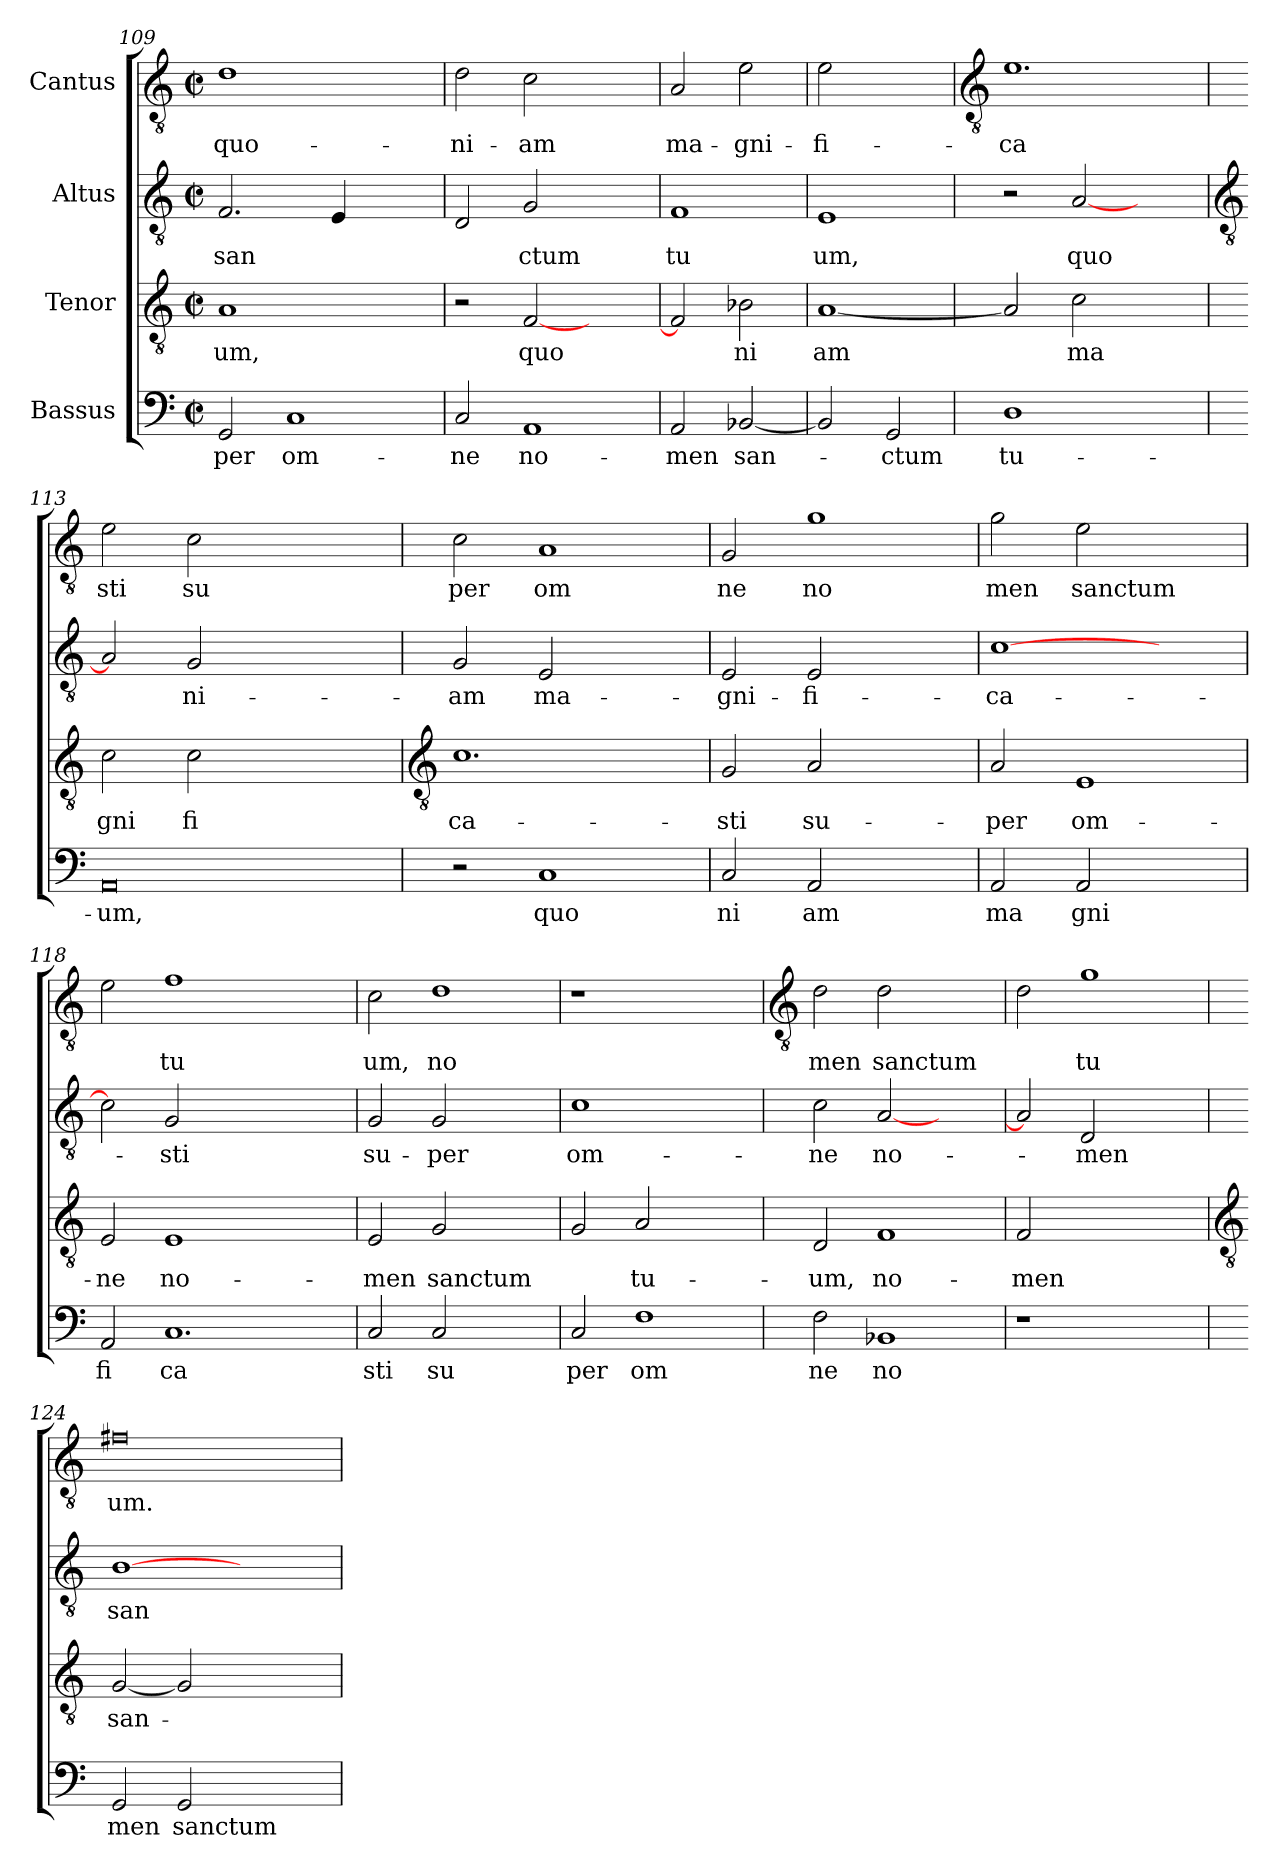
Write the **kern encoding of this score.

**kern	**text	**kern	**text	**kern	**text	**kern	**text
*part4	*part4	*part3	*part3	*part2	*part2	*part1	*part1
*staff4	*staff4	*staff3	*staff3	*staff2	*staff2	*staff1	*staff1
*I"Bassus	*	*I"Tenor	*	*I"Altus	*	*I"Cantus	*
*clefF4	*	*clefGv2	*	*clefGv2	*	*clefGv2	*
*k[]	*	*k[]	*	*k[]	*	*k[]	*
*C:	*	*C:	*	*C:	*	*C:	*
*M2/2	*	*M2/2	*	*M2/2	*	*M2/2	*
*met(c|)	*	*met(c|)	*	*met(c|)	*	*met(c|)	*
=109A	=109A	=109A	=109A	=109A	=109A	=109A	=109A
!	!LO:LY:b	!	!LO:LY:b	!	!LO:LY:b	!	!LO:LY:b
2GG/	-per	1A	um,	2.F/	san	1d	quo-
!	!LO:LY:b	!	!	!	!	!	!
1C	om-	.	.	.	.	.	.
.	.	.	.	4E/	.	.	.
.	.	2ryy	.	2ryy	.	2ryy	.
=110A	=110A	=110A	=110A	=110A	=110A	=110A	=110A
!	!LO:LY:b	!	!	!	!	!	!LO:LY:b
2C/	-ne	2r	.	2D/	.	2d\	-ni-
!	!LO:LY:b	!	!LO:LY:b	!	!LO:LY:b	!	!LO:LY:b
1AA	no-	[2F/	quo	2G/	ctum	2c\	-am
.	.	2ryy	.	2ryy	.	2ryy	.
=111A	=111A	=111A	=111A	=111A	=111A	=111A	=111A
!	!LO:LY:b	!	!	!	!LO:LY:b	!	!LO:LY:b
2AA/	-men	2F/]	.	1F	tu	2A/	ma-
!	!LO:LY:b	!	!LO:LY:b	!	!	!	!LO:LY:b
[2BB-X/	san-	2B-X\	ni	.	.	2e\	-gni-
=111B	=111B	=111B	=111B	=111B	=111B	=111B	=111B
!	!	!	!LO:LY:b	!	!LO:LY:b	!	!LO:LY:b
2BB-/]	.	[1A	am	1E	um,	2e\	-fi-
!	!LO:LY:b	!	!	!	!	!	!
2GG/	-ctum	.	.	.	.	2ryy	.
!!LO:LB:g=z
=112	=112	=112	=112	=112	=112	=112	=112
*	*	*	*	*	*	*clefGv2	*
!	!LO:LY:b	!	!	!	!	!	!LO:LY:b
1D	tu-	2A/]	.	2r	.	1.e	-ca
!	!	!	!LO:LY:b	!	!LO:LY:b	!	!
.	.	2c\	ma	[2A/	quo	.	.
2ryy	.	2ryy	.	2ryy	.	.	.
!!LO:LB:g=z
=113A	=113A	=113A	=113A	=113A	=113A	=113A	=113A
*	*	*	*	*clefGv2	*	*	*
!	!LO:LY:b	!	!LO:LY:b	!	!	!	!LO:LY:b
0AA	-um,	2c\	gni	2A/]	.	2e\	sti
!	!	!	!LO:LY:b	!	!LO:LY:b	!	!LO:LY:b
.	.	2c\	fi	2G/	ni-	2c\	su
.	.	1ryy	.	1ryy	.	1ryy	.
!!LO:LB:g=z
=114A	=114A	=114A	=114A	=114A	=114A	=114A	=114A
*	*	*clefGv2	*	*	*	*	*
!	!	!	!LO:LY:b	!	!LO:LY:b	!	!LO:LY:b
2r	.	1.c	ca-	2G/	-am	2c\	per
!	!LO:LY:b	!	!	!	!LO:LY:b	!	!LO:LY:b
1C	quo	.	.	2E/	ma-	1A	om
.	.	.	.	2ryy	.	.	.
=116A	=116A	=116A	=116A	=116A	=116A	=116A	=116A
!	!LO:LY:b	!	!LO:LY:b	!	!LO:LY:b	!	!LO:LY:b
2C/	ni	2G/	-sti	2E/	-gni-	2G/	ne
!	!LO:LY:b	!	!LO:LY:b	!	!LO:LY:b	!	!LO:LY:b
2AA/	am	2A/	su-	2E/	-fi-	1g	no
2ryy	.	2ryy	.	2ryy	.	.	.
=117A	=117A	=117A	=117A	=117A	=117A	=117A	=117A
!	!LO:LY:b	!	!LO:LY:b	!	!LO:LY:b	!	!LO:LY:b
2AA/	ma	2A/	-per	[1c	-ca-	2g\	men
!	!LO:LY:b	!	!LO:LY:b	!	!	!	!LO:LY:b
2AA/	gni	1E	om-	.	.	2e\	sanctum
2ryy	.	.	.	2ryy	.	2ryy	.
=118A	=118A	=118A	=118A	=118A	=118A	=118A	=118A
!	!LO:LY:b	!	!LO:LY:b	!	!	!	!
2AA/	fi	2E/	-ne	2c\]	.	2e\	.
!	!LO:LY:b	!	!LO:LY:b	!	!LO:LY:b	!	!LO:LY:b
1.C	ca	1E	no-	2G/	-sti	1f	tu
.	.	.	.	1ryy	.	.	.
.	.	2ryy	.	.	.	2ryy	.
=120A	=120A	=120A	=120A	=120A	=120A	=120A	=120A
!	!LO:LY:b	!	!LO:LY:b	!	!LO:LY:b	!	!LO:LY:b
2C/	sti	2E/	-men	2G/	su-	2c\	um,
!	!LO:LY:b	!	!LO:LY:b	!	!LO:LY:b	!	!LO:LY:b
2C/	su	2G/	sanctum	2G/	-per	1d	no
2ryy	.	2ryy	.	2ryy	.	.	.
=121A	=121A	=121A	=121A	=121A	=121A	=121A	=121A
!	!LO:LY:b	!	!	!	!LO:LY:b	!	!
2C/	per	2G/	.	1c	om-	1r	.
!	!LO:LY:b	!	!LO:LY:b	!	!	!	!
1F	om	2A/	tu-	.	.	.	.
.	.	2ryy	.	2ryy	.	2ryy	.
!!LO:LB:g=z
=122	=122	=122	=122	=122	=122	=122	=122
*	*	*	*	*	*	*clefGv2	*
!	!LO:LY:b	!	!LO:LY:b	!	!LO:LY:b	!	!LO:LY:b
2F\	ne	2D/	-um,	2c\	-ne	2d\	men
!	!LO:LY:b	!	!LO:LY:b	!	!LO:LY:b	!	!LO:LY:b
1BB-X	no	1F	no-	[2A/	no-	2d\	sanctum
.	.	.	.	2ryy	.	2ryy	.
=123	=123	=123	=123	=123	=123	=123	=123
!	!	!	!LO:LY:b	!	!	!	!
1r	.	2F/	-men	2A/]	.	2d\	.
!	!	!	!	!	!LO:LY:b	!	!LO:LY:b
.	.	1ryy	.	2D/	-men	1g	tu
2ryy	.	.	.	2ryy	.	.	.
!!LO:LB:g=z
=124	=124	=124	=124	=124	=124	=124	=124
*	*	*clefGv2	*	*	*	*	*
!	!LO:LY:b	!	!LO:LY:b	!	!LO:LY:b	!	!LO:LY:b
2GG/	men	[2G/	san-	[1B	san-	0f#X	um.
!	!LO:LY:b	!	!	!	!	!	!
2GG/	sanctum	2G/]	.	.	.	.	.
1ryy	.	1ryy	.	1ryy	.	.	.
=	=	=	=	=	=	=	=
*-	*-	*-	*-	*-	*-	*-	*-
